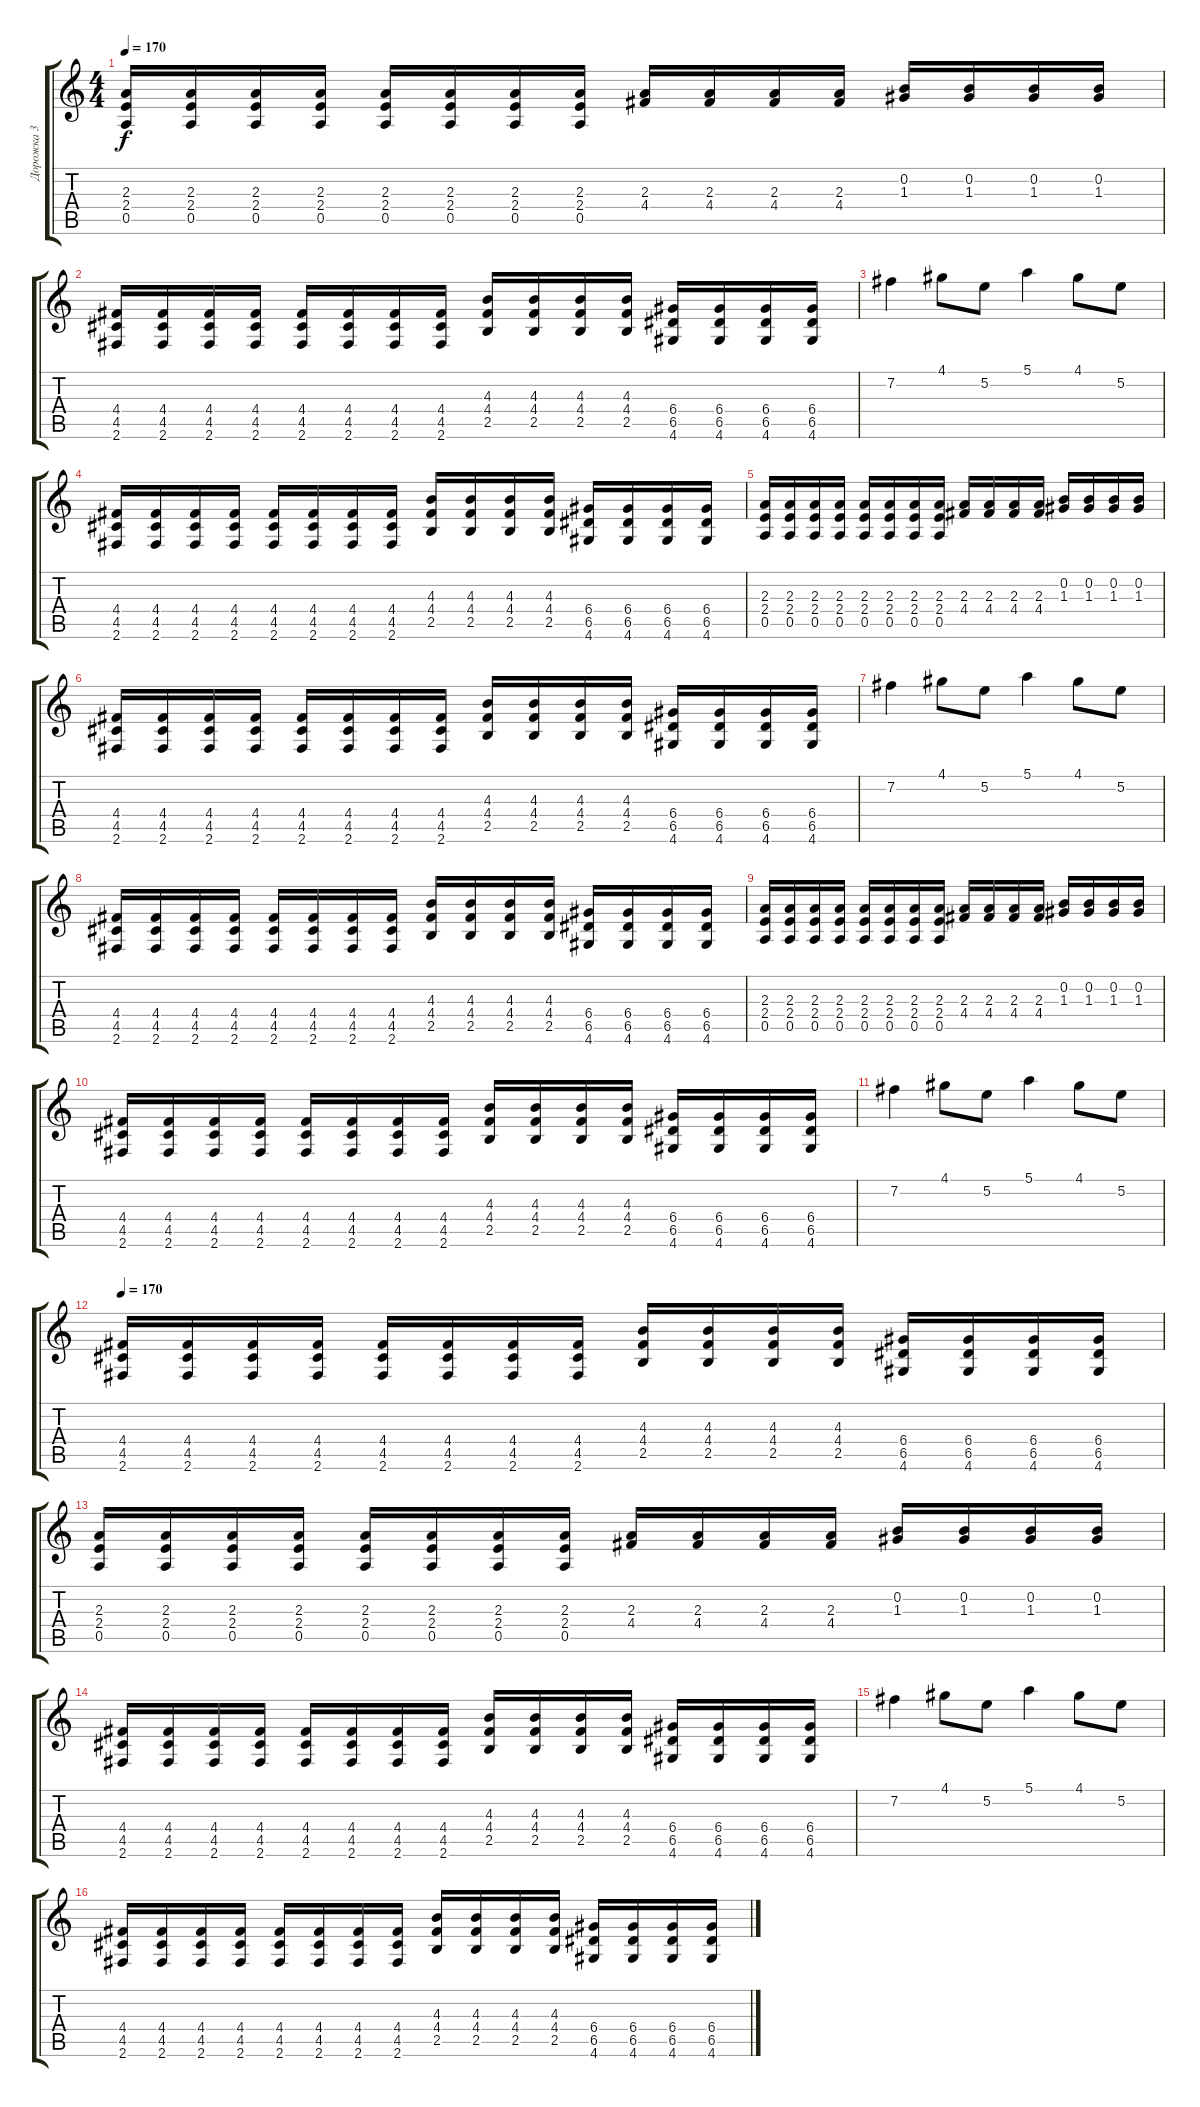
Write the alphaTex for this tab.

\track ("Дорожка 3" "Дорожка 3") {instrument distortionguitar}
\staff {score tabs}
\tuning (E4 B3 G3 D3 A2 E2) {hide}
\ts (4 4)
\tempo 170
\clef g2
\ks c
(2.3 2.4 0.5).16{dy f} (2.3 2.4 0.5).16 (2.3 2.4 0.5).16 (2.3 2.4 0.5).16 (2.3 2.4 0.5).16 (2.3 2.4 0.5).16 (2.3 2.4 0.5).16 (2.3 2.4 0.5).16 (2.3 4.4).16 (2.3 4.4).16 (2.3 4.4).16 (2.3 4.4).16 (0.2 1.3).16 (0.2 1.3).16 (0.2 1.3).16 (0.2 1.3).16 |
(4.4 4.5 2.6).16 (4.4 4.5 2.6).16 (4.4 4.5 2.6).16 (4.4 4.5 2.6).16 (4.4 4.5 2.6).16 (4.4 4.5 2.6).16 (4.4 4.5 2.6).16 (4.4 4.5 2.6).16 (4.3 4.4 2.5).16 (4.3 4.4 2.5).16 (4.3 4.4 2.5).16 (4.3 4.4 2.5).16 (6.4 6.5 4.6).16 (6.4 6.5 4.6).16 (6.4 6.5 4.6).16 (6.4 6.5 4.6).16 |
7.2.4 4.1.8 5.2.8 5.1.4 4.1.8 5.2.8 |
(4.4 4.5 2.6).16 (4.4 4.5 2.6).16 (4.4 4.5 2.6).16 (4.4 4.5 2.6).16 (4.4 4.5 2.6).16 (4.4 4.5 2.6).16 (4.4 4.5 2.6).16 (4.4 4.5 2.6).16 (4.3 4.4 2.5).16 (4.3 4.4 2.5).16 (4.3 4.4 2.5).16 (4.3 4.4 2.5).16 (6.4 6.5 4.6).16 (6.4 6.5 4.6).16 (6.4 6.5 4.6).16 (6.4 6.5 4.6).16 |
(2.3 2.4 0.5).16 (2.3 2.4 0.5).16 (2.3 2.4 0.5).16 (2.3 2.4 0.5).16 (2.3 2.4 0.5).16 (2.3 2.4 0.5).16 (2.3 2.4 0.5).16 (2.3 2.4 0.5).16 (2.3 4.4).16 (2.3 4.4).16 (2.3 4.4).16 (2.3 4.4).16 (0.2 1.3).16 (0.2 1.3).16 (0.2 1.3).16 (0.2 1.3).16 |
(4.4 4.5 2.6).16 (4.4 4.5 2.6).16 (4.4 4.5 2.6).16 (4.4 4.5 2.6).16 (4.4 4.5 2.6).16 (4.4 4.5 2.6).16 (4.4 4.5 2.6).16 (4.4 4.5 2.6).16 (4.3 4.4 2.5).16 (4.3 4.4 2.5).16 (4.3 4.4 2.5).16 (4.3 4.4 2.5).16 (6.4 6.5 4.6).16 (6.4 6.5 4.6).16 (6.4 6.5 4.6).16 (6.4 6.5 4.6).16 |
7.2.4 4.1.8 5.2.8 5.1.4 4.1.8 5.2.8 |
(4.4 4.5 2.6).16 (4.4 4.5 2.6).16 (4.4 4.5 2.6).16 (4.4 4.5 2.6).16 (4.4 4.5 2.6).16 (4.4 4.5 2.6).16 (4.4 4.5 2.6).16 (4.4 4.5 2.6).16 (4.3 4.4 2.5).16 (4.3 4.4 2.5).16 (4.3 4.4 2.5).16 (4.3 4.4 2.5).16 (6.4 6.5 4.6).16 (6.4 6.5 4.6).16 (6.4 6.5 4.6).16 (6.4 6.5 4.6).16 |
(2.3 2.4 0.5).16 (2.3 2.4 0.5).16 (2.3 2.4 0.5).16 (2.3 2.4 0.5).16 (2.3 2.4 0.5).16 (2.3 2.4 0.5).16 (2.3 2.4 0.5).16 (2.3 2.4 0.5).16 (2.3 4.4).16 (2.3 4.4).16 (2.3 4.4).16 (2.3 4.4).16 (0.2 1.3).16 (0.2 1.3).16 (0.2 1.3).16 (0.2 1.3).16 |
(4.4 4.5 2.6).16 (4.4 4.5 2.6).16 (4.4 4.5 2.6).16 (4.4 4.5 2.6).16 (4.4 4.5 2.6).16 (4.4 4.5 2.6).16 (4.4 4.5 2.6).16 (4.4 4.5 2.6).16 (4.3 4.4 2.5).16 (4.3 4.4 2.5).16 (4.3 4.4 2.5).16 (4.3 4.4 2.5).16 (6.4 6.5 4.6).16 (6.4 6.5 4.6).16 (6.4 6.5 4.6).16 (6.4 6.5 4.6).16 |
7.2.4 4.1.8 5.2.8 5.1.4 4.1.8 5.2.8 |
\tempo 170
(4.4 4.5 2.6).16 (4.4 4.5 2.6).16 (4.4 4.5 2.6).16 (4.4 4.5 2.6).16 (4.4 4.5 2.6).16 (4.4 4.5 2.6).16 (4.4 4.5 2.6).16 (4.4 4.5 2.6).16 (4.3 4.4 2.5).16 (4.3 4.4 2.5).16 (4.3 4.4 2.5).16 (4.3 4.4 2.5).16 (6.4 6.5 4.6).16 (6.4 6.5 4.6).16 (6.4 6.5 4.6).16 (6.4 6.5 4.6).16 |
(2.3 2.4 0.5).16 (2.3 2.4 0.5).16 (2.3 2.4 0.5).16 (2.3 2.4 0.5).16 (2.3 2.4 0.5).16 (2.3 2.4 0.5).16 (2.3 2.4 0.5).16 (2.3 2.4 0.5).16 (2.3 4.4).16 (2.3 4.4).16 (2.3 4.4).16 (2.3 4.4).16 (0.2 1.3).16 (0.2 1.3).16 (0.2 1.3).16 (0.2 1.3).16 |
(4.4 4.5 2.6).16 (4.4 4.5 2.6).16 (4.4 4.5 2.6).16 (4.4 4.5 2.6).16 (4.4 4.5 2.6).16 (4.4 4.5 2.6).16 (4.4 4.5 2.6).16 (4.4 4.5 2.6).16 (4.3 4.4 2.5).16 (4.3 4.4 2.5).16 (4.3 4.4 2.5).16 (4.3 4.4 2.5).16 (6.4 6.5 4.6).16 (6.4 6.5 4.6).16 (6.4 6.5 4.6).16 (6.4 6.5 4.6).16 |
7.2.4 4.1.8 5.2.8 5.1.4 4.1.8 5.2.8 |
(4.4 4.5 2.6).16 (4.4 4.5 2.6).16 (4.4 4.5 2.6).16 (4.4 4.5 2.6).16 (4.4 4.5 2.6).16 (4.4 4.5 2.6).16 (4.4 4.5 2.6).16 (4.4 4.5 2.6).16 (4.3 4.4 2.5).16 (4.3 4.4 2.5).16 (4.3 4.4 2.5).16 (4.3 4.4 2.5).16 (6.4 6.5 4.6).16 (6.4 6.5 4.6).16 (6.4 6.5 4.6).16 (6.4 6.5 4.6).16
